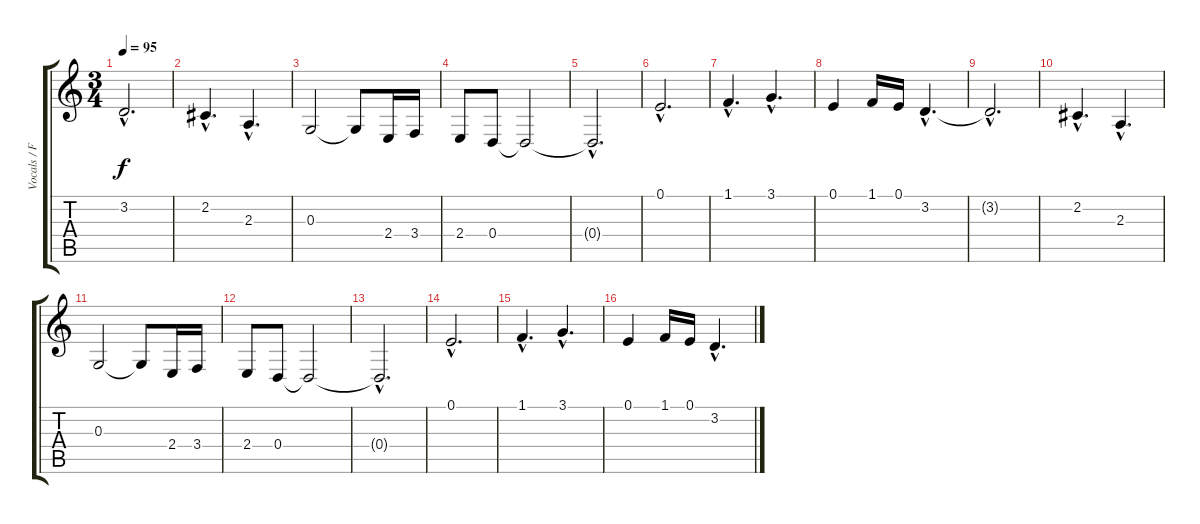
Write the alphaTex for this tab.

\track ("Vocals / Flute" "Vocals / F") {instrument oboe}
\staff {score tabs}
\tuning (E4 B3 G3 D3 A2 E2) {hide}
\ts (3 4)
\tempo 95
\clef g2
\ks c
3.2{hac t}.2{d dy f} |
2.2{hac}.4{d} 2.3{hac}.4{d} |
0.3.2 0.3{t}.8 2.4.16 3.4.16 |
2.4.8 0.4.8 0.4{t}.2 |
0.4{hac t}.2{d} |
0.1{hac}.2{d} |
1.1{hac}.4{d} 3.1{hac}.4{d} |
0.1.4 1.1.16 0.1.16 3.2{hac}.4{d} |
3.2{hac t}.2{d} |
2.2{hac}.4{d} 2.3{hac}.4{d} |
0.3.2 0.3{t}.8 2.4.16 3.4.16 |
2.4.8 0.4.8 0.4{t}.2 |
0.4{hac t}.2{d} |
0.1{hac}.2{d} |
1.1{hac}.4{d} 3.1{hac}.4{d} |
0.1.4 1.1.16 0.1.16 3.2{hac}.4{d}
